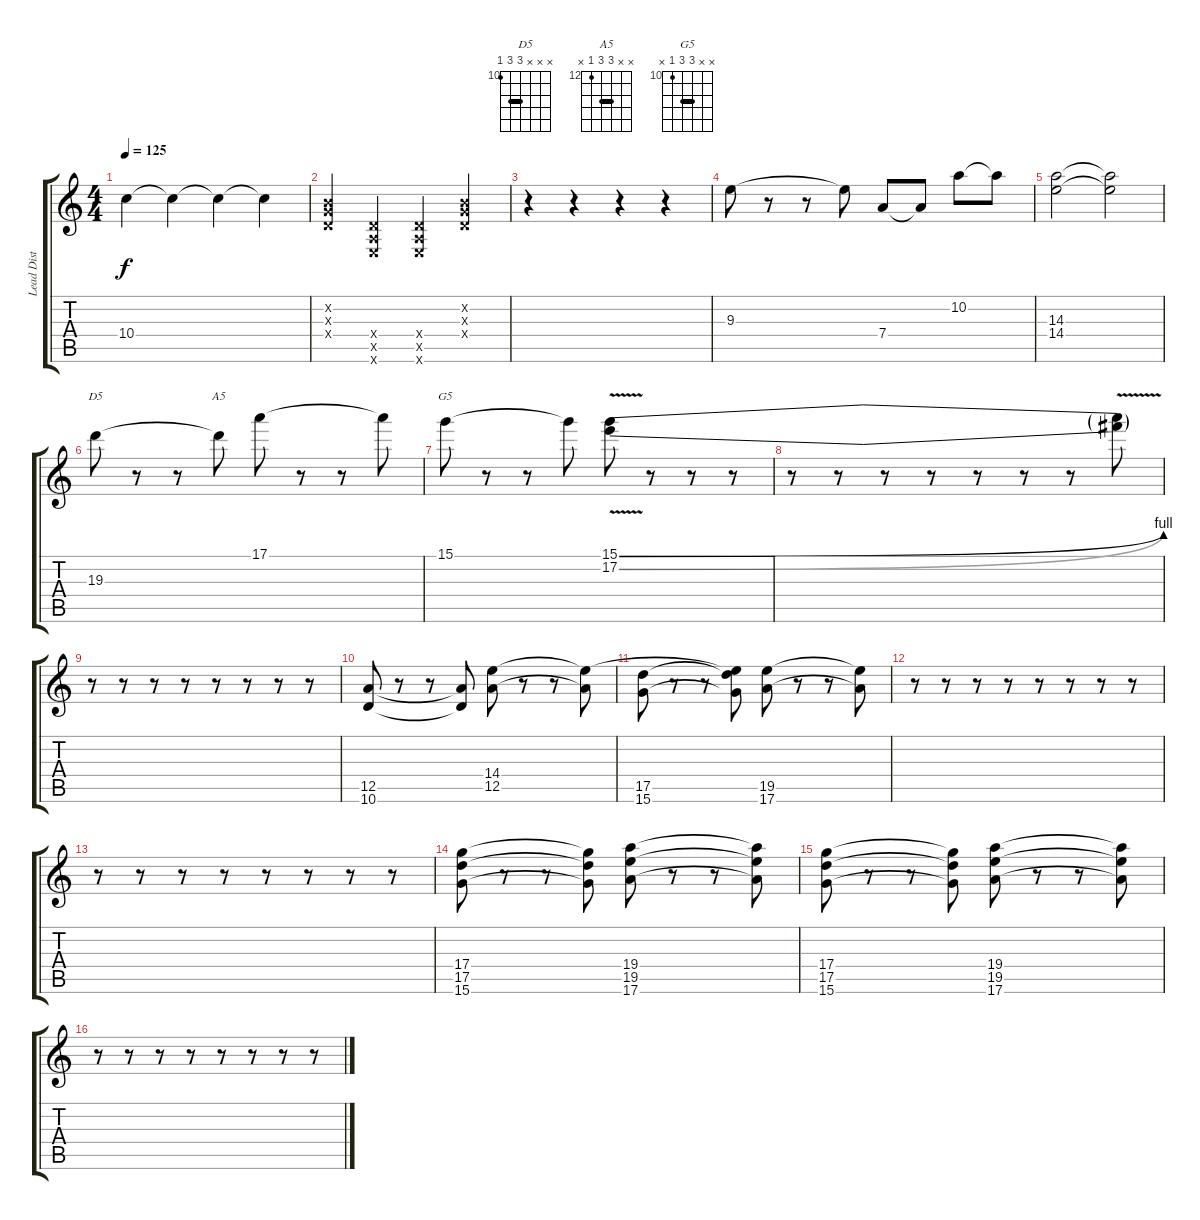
\track ("Lead Dist" "Lead Dist") {instrument overdrivenguitar}
\staff {score tabs}
\tuning (E4 B3 G3 D3 A2 E2) {hide}
\chord ("D5" x x x 12 12 10) {firstfret 10 barre 12}
\chord ("A5" x x 14 14 12 x) {firstfret 12 barre 14}
\chord ("G5" x x 12 12 10 x) {firstfret 10 barre 12}
\ts (4 4)
\tempo 125
\clef g2
\ks c
10.4{t}.4{dy f} 10.4{t}.4 10.4{t}.4 10.4{t}.4 |
(0.2{x} 0.3{x} 0.4{x}).4 (0.4{x} 0.5{x} 0.6{x}).4 (0.4{x} 0.5{x} 0.6{x}).4 (0.2{x} 0.3{x} 0.4{x}).4 |
r.4 r.4 r.4 r.4 |
9.3.8 r.8 r.8 9.3{t}.8 7.4.8 7.4{t}.8 10.2.8 10.2{t}.8 |
(14.3 14.4).2 (14.3{t} 14.4{t}).2 |
19.3.8{ch "D5"} r.8 r.8 19.3{t}.8{ch "A5"} 17.1.8 r.8 r.8 17.1{t}.8 |
15.1.8{ch "G5"} r.8 r.8 15.1{t}.8 (15.1{be (bend 0 0 60 4) v} 17.2{be (bend 0 0 60 4)}).8 r.8 r.8 r.8 |
r.8 r.8 r.8 r.8 r.8 r.8 r.8 (15.1{t} 17.2{t}).8 |
r.8 r.8 r.8 r.8 r.8 r.8 r.8 r.8 |
(12.5 10.6).8 r.8 r.8 (12.5{t} 10.6{t}).8 (14.4 12.5).8 r.8 r.8 (14.4{t} 12.5{t}).8 |
(17.5 15.6).8 r.8 r.8 (14.4{t} 17.5{t} 15.6{t}).8 (19.5 17.6).8 r.8 r.8 (19.5{t} 17.6{t}).8 |
r.8 r.8 r.8 r.8 r.8 r.8 r.8 r.8 |
r.8 r.8 r.8 r.8 r.8 r.8 r.8 r.8 |
(17.4 17.5 15.6).8 r.8 r.8 (17.4{t} 17.5{t} 15.6{t}).8 (19.4 19.5 17.6).8 r.8 r.8 (19.4{t} 19.5{t} 17.6{t}).8 |
(17.4 17.5 15.6).8 r.8 r.8 (17.4{t} 17.5{t} 15.6{t}).8 (19.4 19.5 17.6).8 r.8 r.8 (19.4{t} 19.5{t} 17.6{t}).8 |
r.8 r.8 r.8 r.8 r.8 r.8 r.8 r.8
